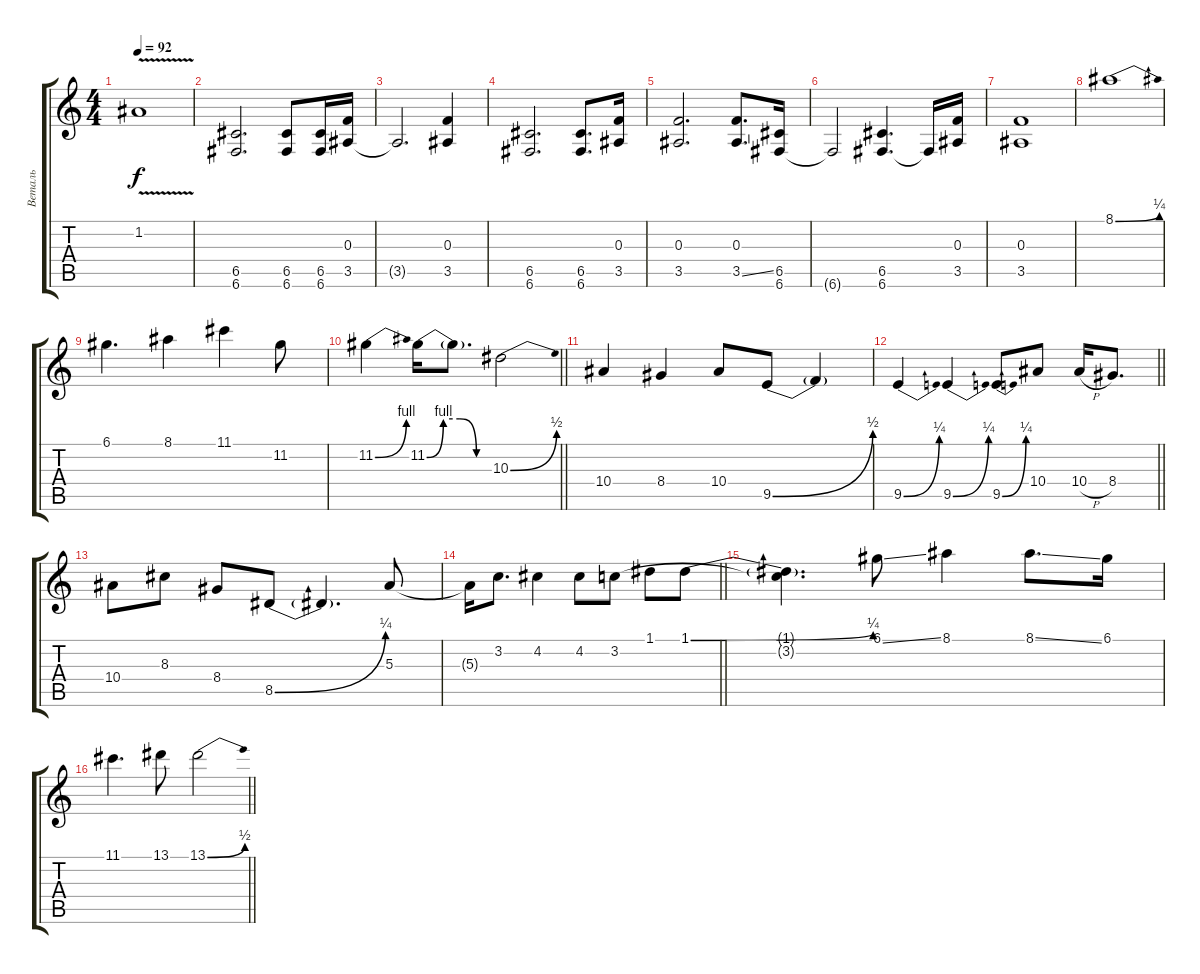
\track ("Веталь" "Веталь") {instrument overdrivenguitar}
\staff {score tabs}
\tuning (D4 A3 F3 C3 G2 C2) {hide}
\ts (4 4)
\tempo 92
\clef g2
\ks c
1.2{v}.1{dy f} |
(6.5 6.6).2{d volume 10} (6.5 6.6).8 (6.5 6.6).16 (0.3 3.5).16 |
3.5{t}.2{d} (0.3 3.5).4 |
(6.5 6.6).2{d} (6.5 6.6).8{d} (0.3 3.5).16 |
(0.3 3.5).2{d} (0.3 3.5{ss}).8{d} (6.5 6.6).16 |
6.6{t}.2 (6.5 6.6).4{d} 6.6{t}.16 (0.3 3.5).16 |
(0.3 3.5).1 |
8.1{be (bend 0 0 60 1)}.1{volume 12} |
6.1.4{d} 8.1.4 11.1.4 11.2.8 |
\barLineRight lightlight
11.2{be (bend 0 0 60 4)}.4 11.2{be (custom 0 0 15 4 30 4 45 0 60 0)}.16 11.2{t}.8{d} 10.3{be (bend 0 0 60 2)}.2 |
10.4.4 8.4.4 10.4.8 9.5{be (bend 0 0 60 2)}.8 9.5{t}.4 |
\barLineRight lightlight
9.5{be (bend 0 0 60 1)}.4 9.5{be (bend 0 0 60 1)}.4 9.5{be (bend 0 0 60 1)}.8 10.4.8 10.4{h}.16 8.4.8{d} |
10.4.8 8.3.8 8.4.8 8.5{be (bend 0 0 60 1)}.8 8.5{t}.4{d} 5.3.8 |
\barLineRight lightlight
5.3{t}.16 3.2.8{d} 4.2.4 4.2.8 3.2.8 1.1.8 1.1{be (bend 0 0 60 1)}.8 |
(1.1{t} 3.2{t}).4{d} 6.1{ss}.8 8.1.4 8.1{ss}.8{d} 6.1.16 |
\barLineRight lightlight
11.1.4{d} 13.1.8 13.1{be (bend 0 0 60 2)}.2
